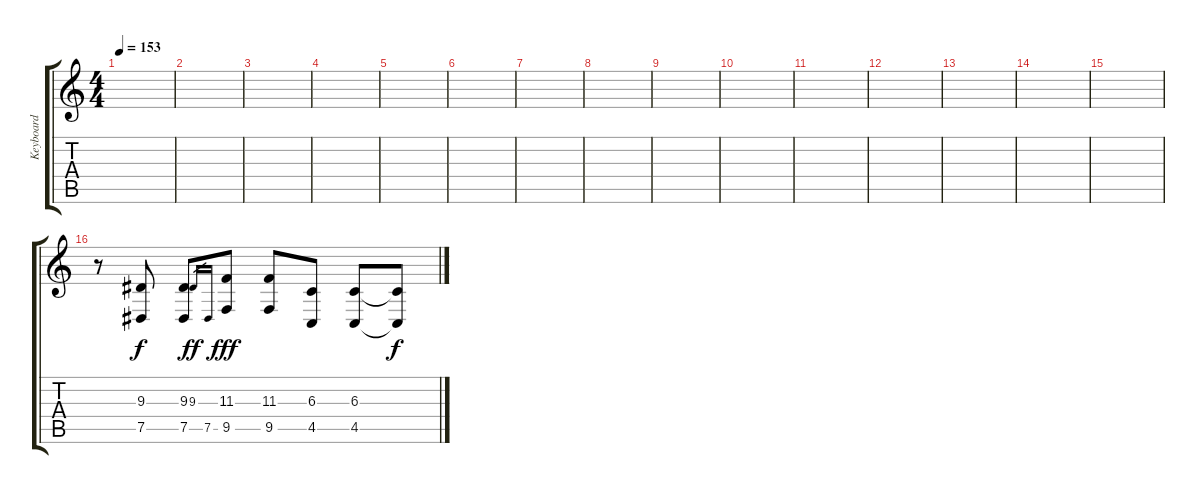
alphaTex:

\track ("Keyboard" "Keyboard") {instrument altosax}
\staff {score tabs}
\tuning (Eb4 Bb3 Gb3 Db3 Ab2 Eb2) {hide}
\ts (4 4)
\tempo 153
\clef g2
\ks c
|
|
|
|
|
|
|
|
|
|
|
|
|
|
|
r.8 (9.3 7.5).8 (9.3 7.5).8 9.3.16{gr dy ff} 7.5.16{gr} (11.3 9.5).8{dy fff} (11.3 9.5).8 (6.3 4.5).8 (6.3 4.5).8 (6.3{t} 4.5{t}).8{dy f}
